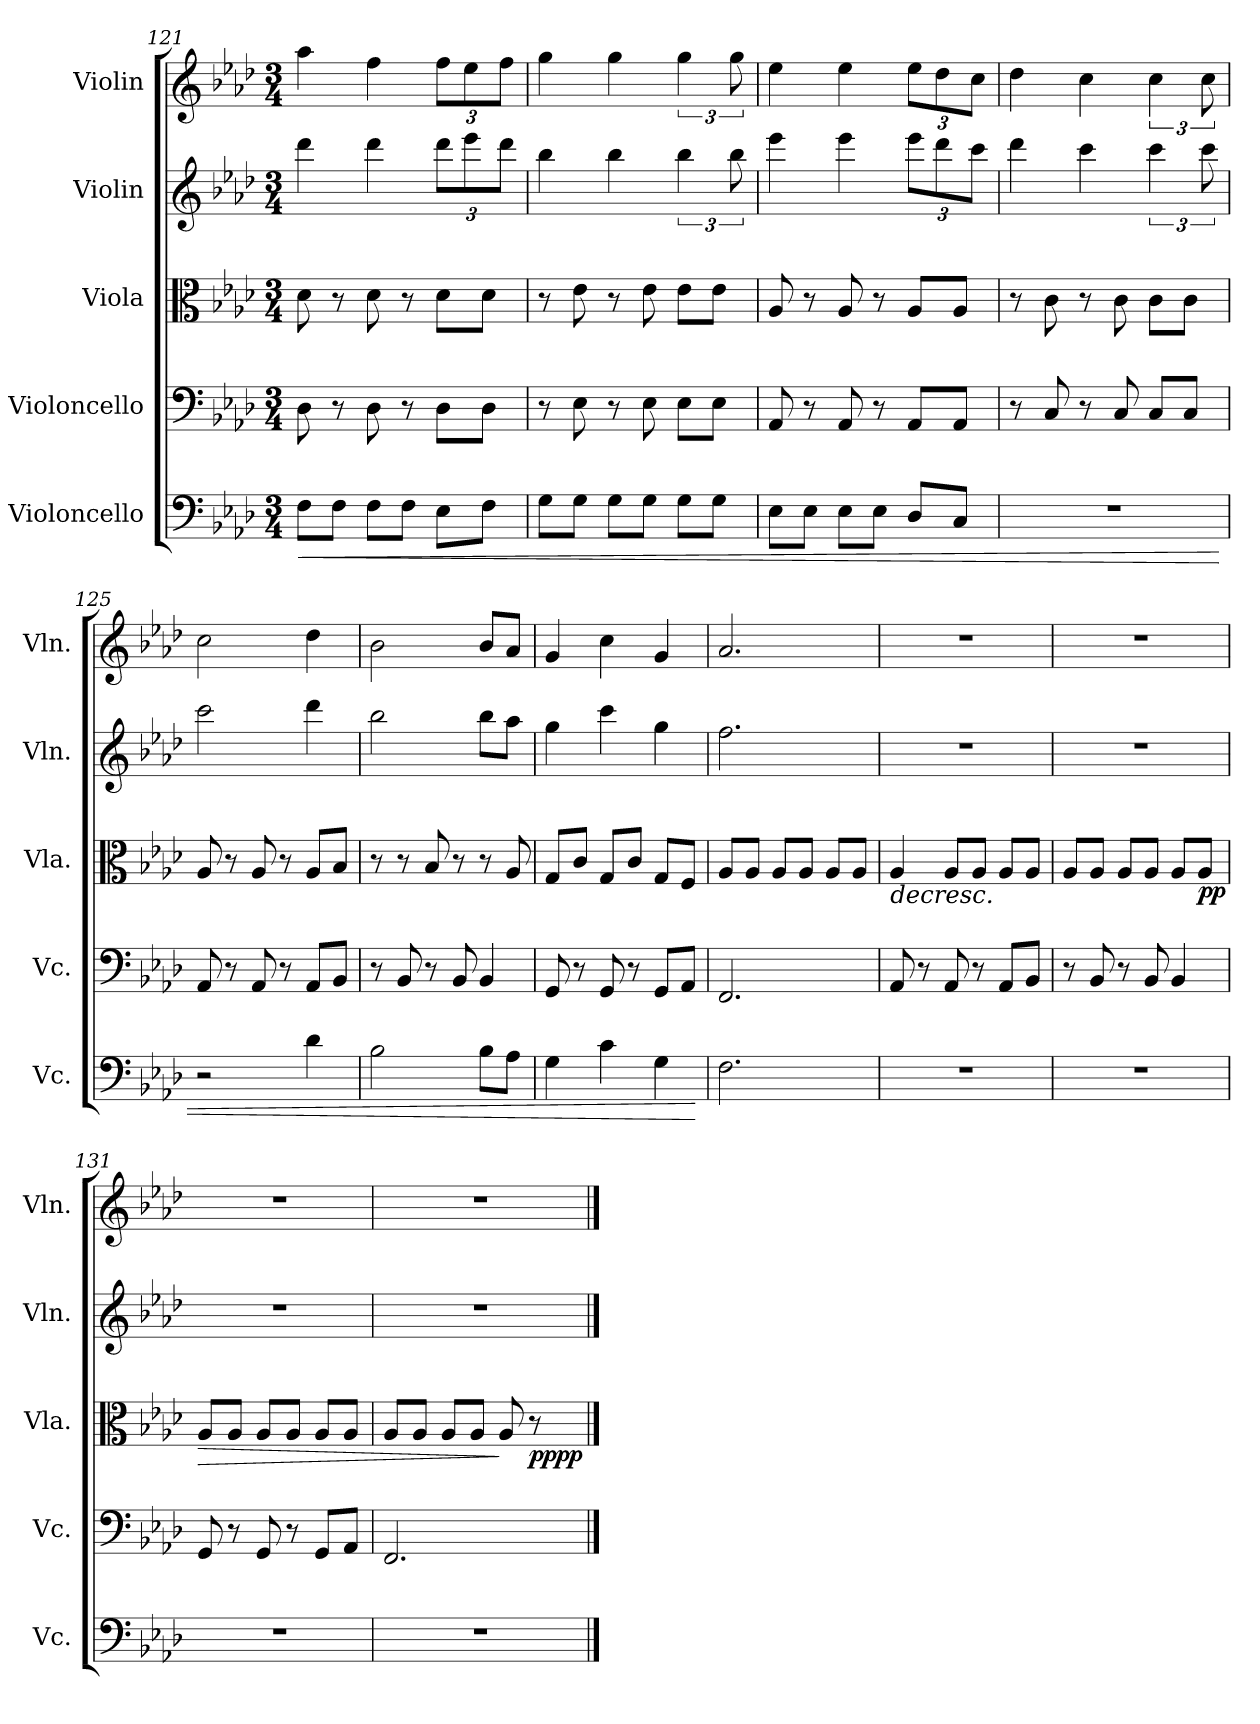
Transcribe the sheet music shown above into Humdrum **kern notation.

**kern	**dynam	**kern	**kern	**dynam	**kern	**kern
*part5	*part5	*part4	*part3	*part3	*part2	*part1
*staff5	*staff5	*staff4	*staff3	*staff3	*staff2	*staff1
*I"Violoncello	*	*I"Violoncello	*I"Viola	*	*I"Violin	*I"Violin
*I'Vc.	*	*I'Vc.	*I'Vla.	*	*I'Vln.	*I'Vln.
*clefF4	*	*clefF4	*clefC3	*	*clefG2	*clefG2
*k[b-e-a-d-]	*	*k[b-e-a-d-]	*k[b-e-a-d-]	*	*k[b-e-a-d-]	*k[b-e-a-d-]
*M3/4	*	*M3/4	*M3/4	*	*M3/4	*M3/4
=121	=121	=121	=121	=121	=121	=121
!	!LO:HP:b	!	!	!	!	!
8F\L	<	8D-\	8d-\	.	4ddd-\	4aa-\
8F\J	.	8r	8r	.	.	.
8F\L	.	8D-\	8d-\	.	4ddd-\	4ff\
8F\J	.	8r	8r	.	.	.
*	*	*	*	*	*Xbrackettup	*Xbrackettup
8E-\L	.	8D-\L	8d-\L	.	12ddd-\L	12ff\L
.	.	.	.	.	12eee-\	12ee-\
8F\J	.	8D-\J	8d-\J	.	.	.
.	.	.	.	.	12ddd-\J	12ff\J
=122	=122	=122	=122	=122	=122	=122
8G\L	.	8r	8r	.	4bb-\	4gg\
8G\J	.	8E-\	8e-\	.	.	.
8G\L	.	8r	8r	.	4bb-\	4gg\
8G\J	.	8E-\	8e-\	.	.	.
*	*	*	*	*	*brackettup	*brackettup
8G\L	.	8E-\L	8e-\L	.	6bb-\	6gg\
8G\J	.	8E-\J	8e-\J	.	.	.
.	.	.	.	.	12bb-\	12gg\
!!LO:PB:g=z
=123	=123	=123	=123	=123	=123	=123
8E-\L	.	8AA-/	8A-/	.	4eee-\	4ee-\
8E-\J	.	8r	8r	.	.	.
8E-\L	.	8AA-/	8A-/	.	4eee-\	4ee-\
8E-\J	.	8r	8r	.	.	.
*	*	*	*	*	*Xbrackettup	*Xbrackettup
8D-/L	.	8AA-/L	8A-/L	.	12eee-\L	12ee-\L
.	.	.	.	.	12ddd-\	12dd-\
8C/J	.	8AA-/J	8A-/J	.	.	.
.	.	.	.	.	12ccc\J	12cc\J
=124	=124	=124	=124	=124	=124	=124
2.r	.	8r	8r	.	4ddd-\	4dd-\
.	.	8C/	8c\	.	.	.
.	.	8r	8r	.	4ccc\	4cc\
.	.	8C/	8c\	.	.	.
*	*	*	*	*	*brackettup	*brackettup
.	.	8C/L	8c\L	.	6ccc\	6cc\
.	.	8C/J	8c\J	.	.	.
.	.	.	.	.	12ccc\	12cc\
=125	=125	=125	=125	=125	=125	=125
2r	.	8AA-/	8A-/	.	2ccc\	2cc\
.	.	8r	8r	.	.	.
.	.	8AA-/	8A-/	.	.	.
.	.	8r	8r	.	.	.
4d-\	.	8AA-/L	8A-/L	.	4ddd-\	4dd-\
.	.	8BB-/J	8B-/J	.	.	.
=126	=126	=126	=126	=126	=126	=126
2B-\	.	8r	8r	.	2bb-\	2b-\
.	.	8BB-/	8r	.	.	.
.	.	8r	8B-/	.	.	.
.	.	8BB-/	8r	.	.	.
8B-\L	.	4BB-/	8r	.	8bb-\L	8b-/L
8A-\J	.	.	8A-/	.	8aa-\J	8a-/J
=127	=127	=127	=127	=127	=127	=127
4G\	.	8GG/	8G/L	.	4gg\	4g/
.	.	8r	8c/J	.	.	.
4c\	.	8GG/	8G/L	.	4ccc\	4cc\
.	.	8r	8c/J	.	.	.
4G\	.	8GG/L	8G/L	.	4gg\	4g/
.	.	8AA-/J	8F/J	.	.	.
.	[	.	.	.	.	.
!!LO:LB:g=z
=128	=128	=128	=128	=128	=128	=128
2.F\	.	2.FF/	8A-/L	.	2.ff\	2.a-/
.	.	.	8A-/J	.	.	.
.	.	.	8A-/L	.	.	.
.	.	.	8A-/J	.	.	.
.	.	.	8A-/L	.	.	.
.	.	.	8A-/J	.	.	.
=129	=129	=129	=129	=129	=129	=129
!	!	!	!	!LO:HP:b	!	!
2.r	.	8AA-/	4A-/	>	2.r	2.r
.	.	8r	.	.	.	.
.	.	8AA-/	8A-/L	.	.	.
.	.	8r	8A-/J	.	.	.
.	.	8AA-/L	8A-/L	.	.	.
.	.	8BB-/J	8A-/J	.	.	.
=130	=130	=130	=130	=130	=130	=130
2.r	.	8r	8A-/L	.	2.r	2.r
.	.	8BB-/	8A-/J	.	.	.
.	.	8r	8A-/L	.	.	.
.	.	8BB-/	8A-/J	.	.	.
.	.	4BB-/	8A-/L	.	.	.
!	!	!	!	!LO:DY:b	!	!
.	.	.	8A-/J	pp	.	.
.	.	.	.	]	.	.
=131	=131	=131	=131	=131	=131	=131
!	!	!	!	!LO:HP:b	!	!
2.r	.	8GG/	8A-/L	>	2.r	2.r
.	.	8r	8A-/J	.	.	.
.	.	8GG/	8A-/L	.	.	.
.	.	8r	8A-/J	.	.	.
.	.	8GG/L	8A-/L	.	.	.
.	.	8AA-/J	8A-/J	.	.	.
=132	=132	=132	=132	=132	=132	=132
2.r	.	2.FF/	8A-/L	.	2.r	2.r
.	.	.	8A-/J	.	.	.
.	.	.	8A-/L	.	.	.
.	.	.	8A-/J	.	.	.
.	.	.	8A-/	]	.	.
!	!	!	!	!LO:DY:b	!	!
.	.	.	8r	pppp	.	.
==	==	==	==	==	==	==
*-	*-	*-	*-	*-	*-	*-
